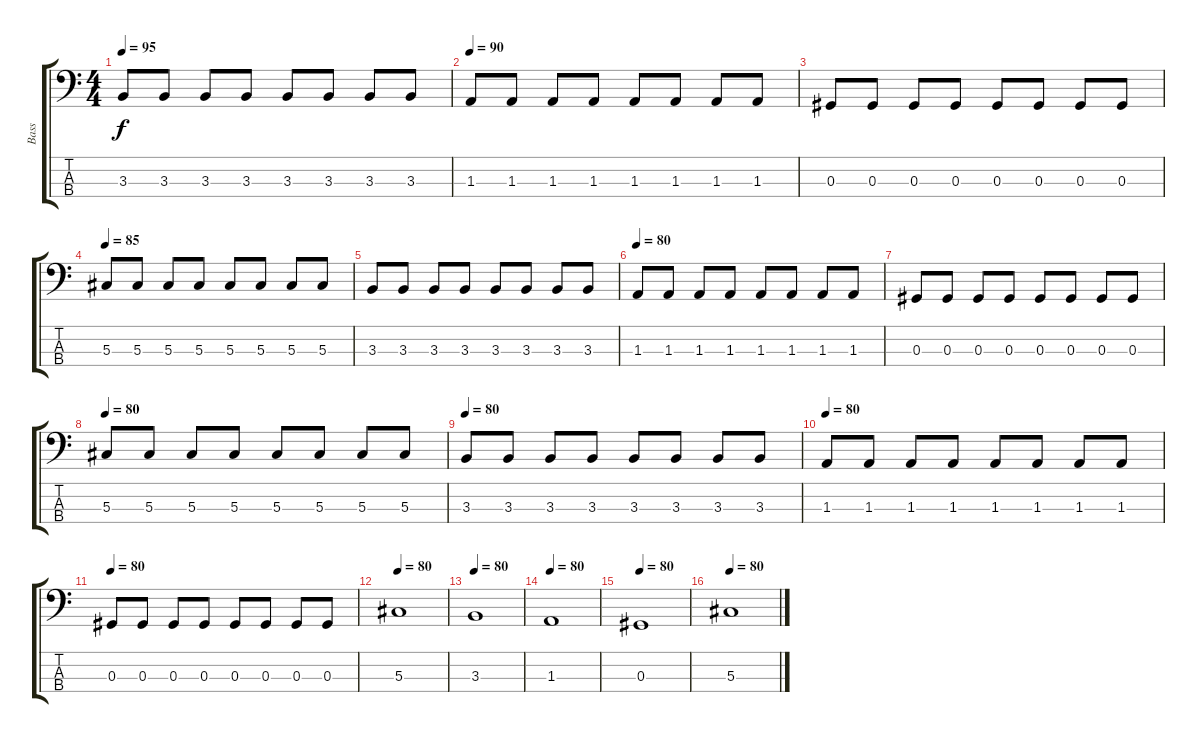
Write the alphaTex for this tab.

\track ("Bass" "Bass") {instrument electricbassfinger}
\staff {score tabs}
\tuning (Gb2 Db2 Ab1 Eb1) {hide}
\ts (4 4)
\tempo 95
\clef f4
\ks c
3.3.8{dy f} 3.3.8 3.3.8 3.3.8 3.3.8 3.3.8 3.3.8 3.3.8 |
\tempo 90
1.3.8 1.3.8 1.3.8 1.3.8 1.3.8 1.3.8 1.3.8 1.3.8 |
0.3.8 0.3.8 0.3.8 0.3.8 0.3.8 0.3.8 0.3.8 0.3.8 |
\tempo 85
5.3.8 5.3.8 5.3.8 5.3.8 5.3.8 5.3.8 5.3.8 5.3.8 |
3.3.8 3.3.8 3.3.8 3.3.8 3.3.8 3.3.8 3.3.8 3.3.8 |
\tempo 80
1.3.8 1.3.8 1.3.8 1.3.8 1.3.8 1.3.8 1.3.8 1.3.8 |
0.3.8 0.3.8 0.3.8 0.3.8 0.3.8 0.3.8 0.3.8 0.3.8 |
\tempo 80
5.3.8 5.3.8 5.3.8 5.3.8 5.3.8 5.3.8 5.3.8 5.3.8 |
\tempo 80
3.3.8 3.3.8 3.3.8 3.3.8 3.3.8 3.3.8 3.3.8 3.3.8 |
\tempo 80
1.3.8 1.3.8 1.3.8 1.3.8 1.3.8 1.3.8 1.3.8 1.3.8 |
\tempo 80
0.3.8 0.3.8 0.3.8 0.3.8 0.3.8 0.3.8 0.3.8 0.3.8 |
\tempo 80
5.3.1 |
\tempo 80
3.3.1 |
\tempo 80
1.3.1 |
\tempo 80
0.3.1 |
\tempo 80
5.3.1
